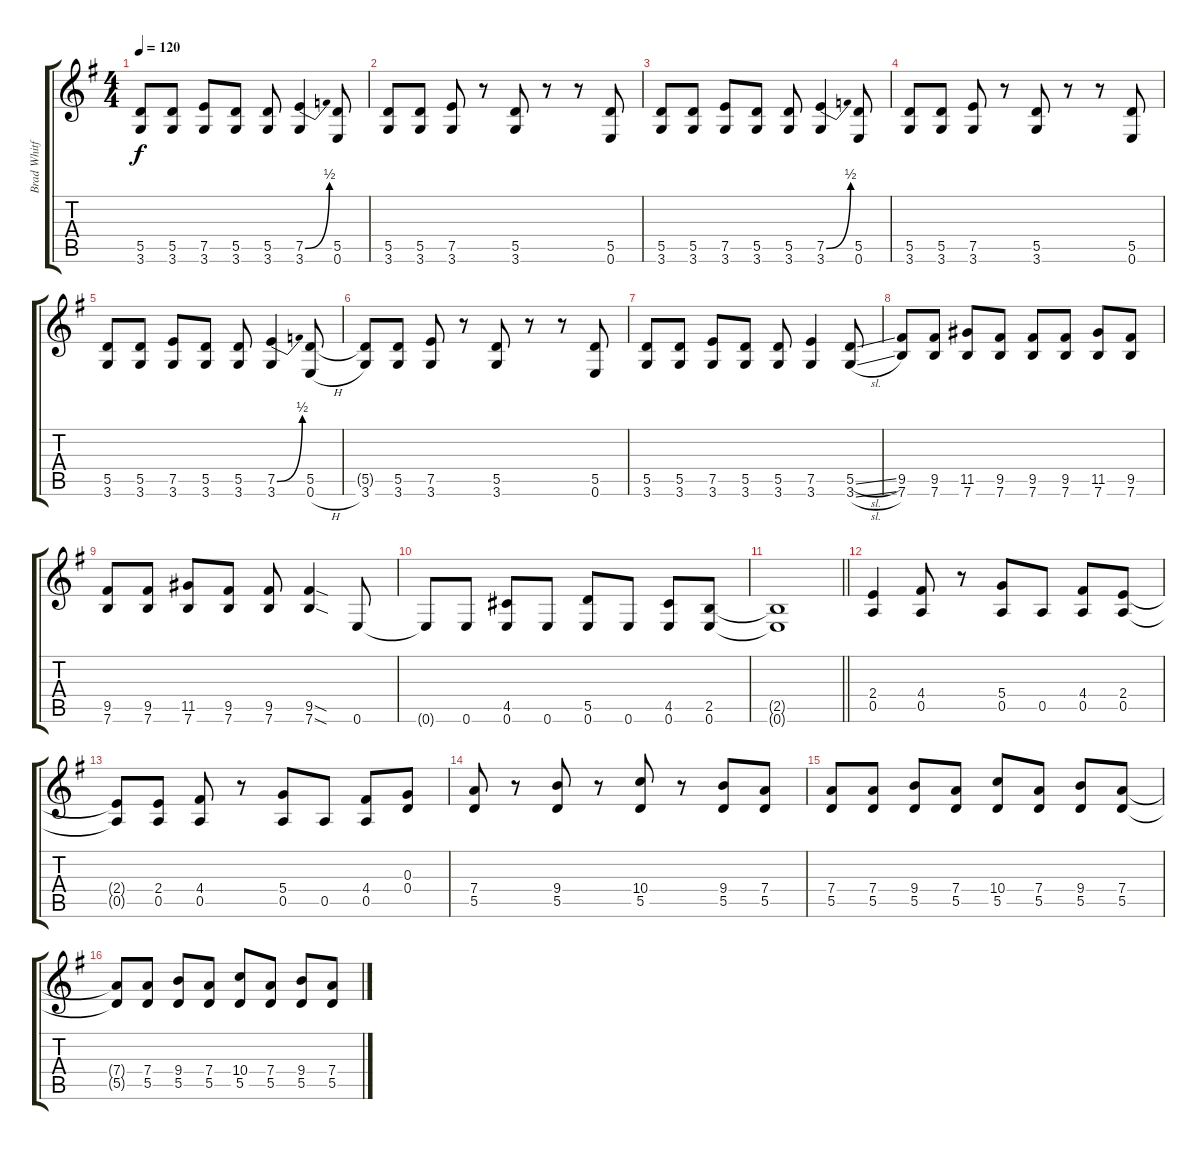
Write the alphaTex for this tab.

\track ("Brad Whitford" "Brad Whitf") {instrument distortionguitar}
\staff {score tabs}
\tuning (E4 B3 G3 D3 A2 E2) {hide}
\ts (4 4)
\tempo 120
\clef g2
\ks g
(5.5 3.6).8{dy f} (5.5 3.6).8 (7.5 3.6).8 (5.5 3.6).8 (5.5 3.6).8 (7.5{be (bend 0 0 60 2)} 3.6).4 (5.5 0.6).8 |
(5.5 3.6).8 (5.5 3.6).8 (7.5 3.6).8 r.8 (5.5 3.6).8 r.8 r.8 (5.5 0.6).8 |
(5.5 3.6).8 (5.5 3.6).8 (7.5 3.6).8 (5.5 3.6).8 (5.5 3.6).8 (7.5{be (bend 0 0 60 2)} 3.6).4 (5.5 0.6).8 |
(5.5 3.6).8 (5.5 3.6).8 (7.5 3.6).8 r.8 (5.5 3.6).8 r.8 r.8 (5.5 0.6).8 |
(5.5 3.6).8 (5.5 3.6).8 (7.5 3.6).8 (5.5 3.6).8 (5.5 3.6).8 (7.5{be (bend 0 0 60 2)} 3.6).4 (5.5 0.6{h}).8 |
(5.5{t} 3.6).8 (5.5 3.6).8 (7.5 3.6).8 r.8 (5.5 3.6).8 r.8 r.8 (5.5 0.6).8 |
(5.5 3.6).8 (5.5 3.6).8 (7.5 3.6).8 (5.5 3.6).8 (5.5 3.6).8 (7.5 3.6).4 (5.5{sl} 3.6{sl}).8 |
(9.5 7.6).8 (9.5 7.6).8 (11.5 7.6).8 (9.5 7.6).8 (9.5 7.6).8 (9.5 7.6).8 (11.5 7.6).8 (9.5 7.6).8 |
(9.5 7.6).8 (9.5 7.6).8 (11.5 7.6).8 (9.5 7.6).8 (9.5 7.6).8 (9.5{sod} 7.6{sod}).4 0.6.8 |
0.6{t}.8 0.6.8 (4.5 0.6).8 0.6.8 (5.5 0.6).8 0.6.8 (4.5 0.6).8 (2.5 0.6).8 |
\barLineRight lightlight
(2.5{t} 0.6{t}).1 |
(2.4 0.5).4 (4.4 0.5).8 r.8 (5.4 0.5).8 0.5.8 (4.4 0.5).8 (2.4 0.5).8 |
(2.4{t} 0.5{t}).8 (2.4 0.5).8 (4.4 0.5).8 r.8 (5.4 0.5).8 0.5.8 (4.4 0.5).8 (0.3 0.4).8 |
(7.4 5.5).8 r.8 (9.4 5.5).8 r.8 (10.4 5.5).8 r.8 (9.4 5.5).8 (7.4 5.5).8 |
(7.4 5.5).8 (7.4 5.5).8 (9.4 5.5).8 (7.4 5.5).8 (10.4 5.5).8 (7.4 5.5).8 (9.4 5.5).8 (7.4 5.5).8 |
(7.4{t} 5.5{t}).8 (7.4 5.5).8 (9.4 5.5).8 (7.4 5.5).8 (10.4 5.5).8 (7.4 5.5).8 (9.4 5.5).8 (7.4 5.5).8
